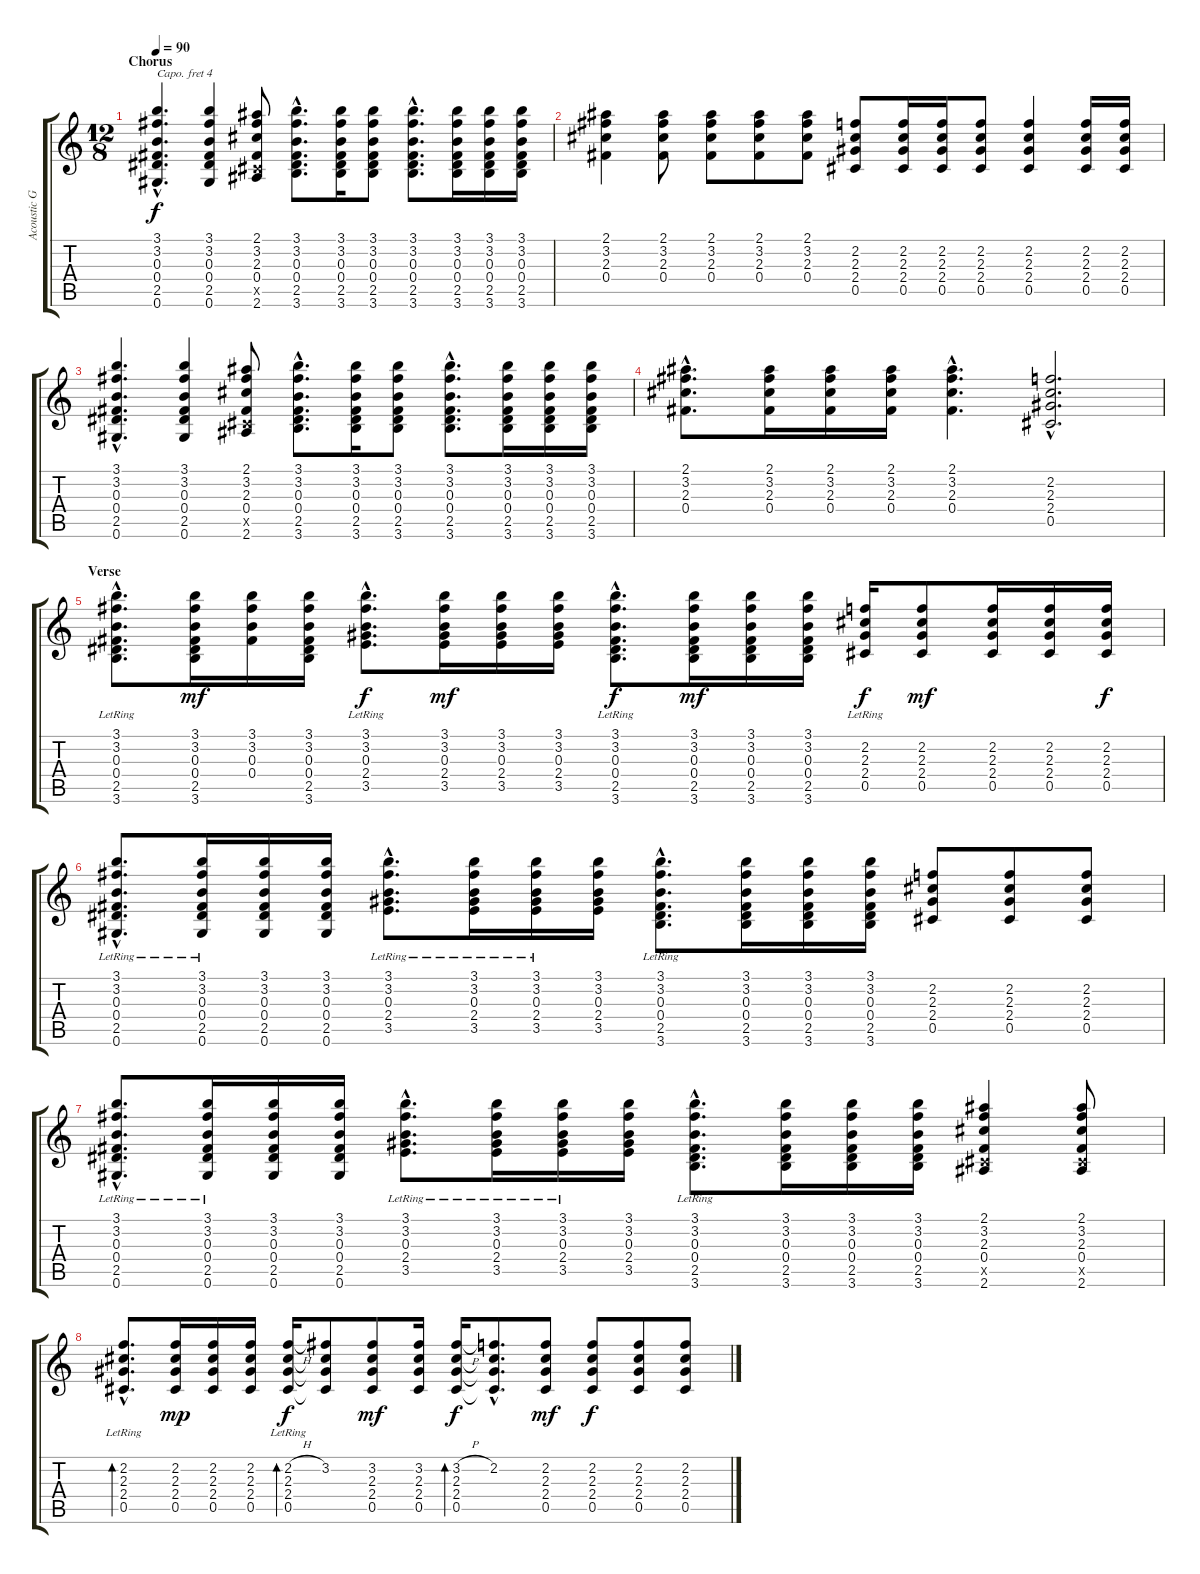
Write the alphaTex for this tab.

\track ("Acoustic Guitar" "Acoustic G") {instrument acousticguitarsteel}
\staff {score tabs}
\capo 4
\tuning (E4 B3 G3 D3 A2 E2) {hide}
\ts (12 8)
\section ("" "Chorus")
\tempo 90
\clef g2
\ks c
(3.1{hac} 3.2{hac} 0.3{hac} 0.4{hac} 2.5{hac} 0.6{hac}).4{d dy f} (3.1 3.2 0.3 0.4 2.5 0.6).4 (2.1 3.2 2.3 0.4 0.5{x} 2.6).8 (3.1{hac} 3.2{hac} 0.3{hac} 0.4{hac} 2.5{hac} 3.6{hac}).8{d} (3.1 3.2 0.3 0.4 2.5 3.6).16 (3.1 3.2 0.3 0.4 2.5 3.6).8 (3.1{hac} 3.2{hac} 0.3{hac} 0.4{hac} 2.5{hac} 3.6{hac}).8{d} (3.1 3.2 0.3 0.4 2.5 3.6).16 (3.1 3.2 0.3 0.4 2.5 3.6).16 (3.1 3.2 0.3 0.4 2.5 3.6).16 |
(2.1 3.2 2.3 0.4).4 (2.1 3.2 2.3 0.4).8 (2.1 3.2 2.3 0.4).8 (2.1 3.2 2.3 0.4).8 (2.1 3.2 2.3 0.4).8 (2.2 2.3 2.4 0.5).8 (2.2 2.3 2.4 0.5).16 (2.2 2.3 2.4 0.5).16 (2.2 2.3 2.4 0.5).8 (2.2 2.3 2.4 0.5).4 (2.2 2.3 2.4 0.5).16 (2.2 2.3 2.4 0.5).16 |
(3.1{hac} 3.2{hac} 0.3{hac} 0.4{hac} 2.5{hac} 0.6{hac}).4{d} (3.1 3.2 0.3 0.4 2.5 0.6).4 (2.1 3.2 2.3 0.4 0.5{x} 2.6).8 (3.1{hac} 3.2{hac} 0.3{hac} 0.4{hac} 2.5{hac} 3.6{hac}).8{d} (3.1 3.2 0.3 0.4 2.5 3.6).16 (3.1 3.2 0.3 0.4 2.5 3.6).8 (3.1{hac} 3.2{hac} 0.3{hac} 0.4{hac} 2.5{hac} 3.6{hac}).8{d} (3.1 3.2 0.3 0.4 2.5 3.6).16 (3.1 3.2 0.3 0.4 2.5 3.6).16 (3.1 3.2 0.3 0.4 2.5 3.6).16 |
(2.1{hac} 3.2{hac} 2.3{hac} 0.4{hac}).8{d} (2.1 3.2 2.3 0.4).16 (2.1 3.2 2.3 0.4).16 (2.1 3.2 2.3 0.4).16 (2.1{hac} 3.2{hac} 2.3{hac} 0.4{hac}).4{d} (2.2{hac} 2.3{hac} 2.4{hac} 0.5{hac}).2{d} |
\section ("" "Verse")
(3.1{hac lr} 3.2{hac lr} 0.3{hac lr} 0.4{hac lr} 2.5{hac lr} 3.6{hac lr}).8{d} (3.1 3.2 0.3 0.4 2.5 3.6).16{dy mf} (3.1 3.2 0.3 0.4).16 (3.1 3.2 0.3 0.4 2.5 3.6).16 (3.1{hac lr} 3.2{hac} 0.3{hac lr} 2.4{hac lr} 3.5{hac lr}).8{d dy f} (3.1 3.2 0.3 2.4 3.5).16{dy mf} (3.1 3.2 0.3 2.4 3.5).16 (3.1 3.2 0.3 2.4 3.5).16 (3.1{hac lr} 3.2{hac lr} 0.3{hac lr} 0.4{hac lr} 2.5{hac lr} 3.6{hac lr}).8{d dy f} (3.1 3.2 0.3 0.4 2.5 3.6).16{dy mf} (3.1 3.2 0.3 0.4 2.5 3.6).16 (3.1 3.2 0.3 0.4 2.5 3.6).16 (2.2{lr} 2.3{lr} 2.4{lr} 0.5{lr}).16{dy f} (2.2 2.3 2.4 0.5).8{dy mf} (2.2 2.3 2.4 0.5).16 (2.2 2.3 2.4 0.5).16 (2.2 2.3 2.4 0.5).16{dy f} |
(3.1{hac lr} 3.2{hac lr} 0.3{hac lr} 0.4{hac lr} 2.5{hac lr} 0.6{hac lr}).8{d} (3.1{lr} 3.2{lr} 0.3{lr} 0.4{lr} 2.5{lr} 0.6{lr}).16 (3.1 3.2 0.3 0.4 2.5 0.6).16 (3.1 3.2 0.3 0.4 2.5 0.6).16 (3.1{hac lr} 3.2{hac lr} 0.3{hac lr} 2.4{hac lr} 3.5{hac lr}).8{d} (3.1{lr} 3.2{lr} 0.3{lr} 2.4{lr} 3.5{lr}).16 (3.1{lr} 3.2{lr} 0.3{lr} 2.4{lr} 3.5{lr}).16 (3.1 3.2 0.3 2.4 3.5).16 (3.1{hac lr} 3.2{hac lr} 0.3{hac lr} 0.4{hac lr} 2.5{hac lr} 3.6{hac lr}).8{d} (3.1 3.2 0.3 0.4 2.5 3.6).16 (3.1 3.2 0.3 0.4 2.5 3.6).16 (3.1 3.2 0.3 0.4 2.5 3.6).16 (2.2 2.3 2.4 0.5).8 (2.2 2.3 2.4 0.5).8 (2.2 2.3 2.4 0.5).8 |
(3.1{hac lr} 3.2{hac lr} 0.3{hac lr} 0.4{hac lr} 2.5{hac lr} 0.6{hac lr}).8{d} (3.1{lr} 3.2{lr} 0.3{lr} 0.4{lr} 2.5{lr} 0.6{lr}).16 (3.1 3.2 0.3 0.4 2.5 0.6).16 (3.1 3.2 0.3 0.4 2.5 0.6).16 (3.1{hac lr} 3.2{hac lr} 0.3{hac lr} 2.4{hac lr} 3.5{hac lr}).8{d} (3.1{lr} 3.2{lr} 0.3{lr} 2.4{lr} 3.5{lr}).16 (3.1{lr} 3.2{lr} 0.3{lr} 2.4{lr} 3.5{lr}).16 (3.1 3.2 0.3 2.4 3.5).16 (3.1{hac lr} 3.2{hac lr} 0.3{hac lr} 0.4{hac lr} 2.5{hac lr} 3.6{hac lr}).8{d} (3.1 3.2 0.3 0.4 2.5 3.6).16 (3.1 3.2 0.3 0.4 2.5 3.6).16 (3.1 3.2 0.3 0.4 2.5 3.6).16 (2.1 3.2 2.3 0.4 0.5{x} 2.6).4 (2.1 3.2 2.3 0.4 0.5{x} 2.6).8 |
(2.2{hac lr} 2.3{hac lr} 2.4{hac lr} 0.5{hac lr}).8{d bd 240} (2.2 2.3 2.4 0.5).16{dy mp} (2.2 2.3 2.4 0.5).16 (2.2 2.3 2.4 0.5).16 (2.2{h} 2.3{lr} 2.4{lr} 0.5{lr}).16{bd 120 dy f} (3.2 2.3{t} 2.4{t} 0.5{t}).8 (3.2 2.3 2.4 0.5).8{dy mf} (3.2 2.3 2.4 0.5).16 (3.2{h} 2.3 2.4 0.5).16{bd 240 dy f} (2.2{hac} 2.3{hac t} 2.4{hac t} 0.5{hac t}).8{d} (2.2 2.3 2.4 0.5).8{dy mf} (2.2 2.3 2.4 0.5).8{dy f} (2.2 2.3 2.4 0.5).8 (2.2 2.3 2.4 0.5).8
